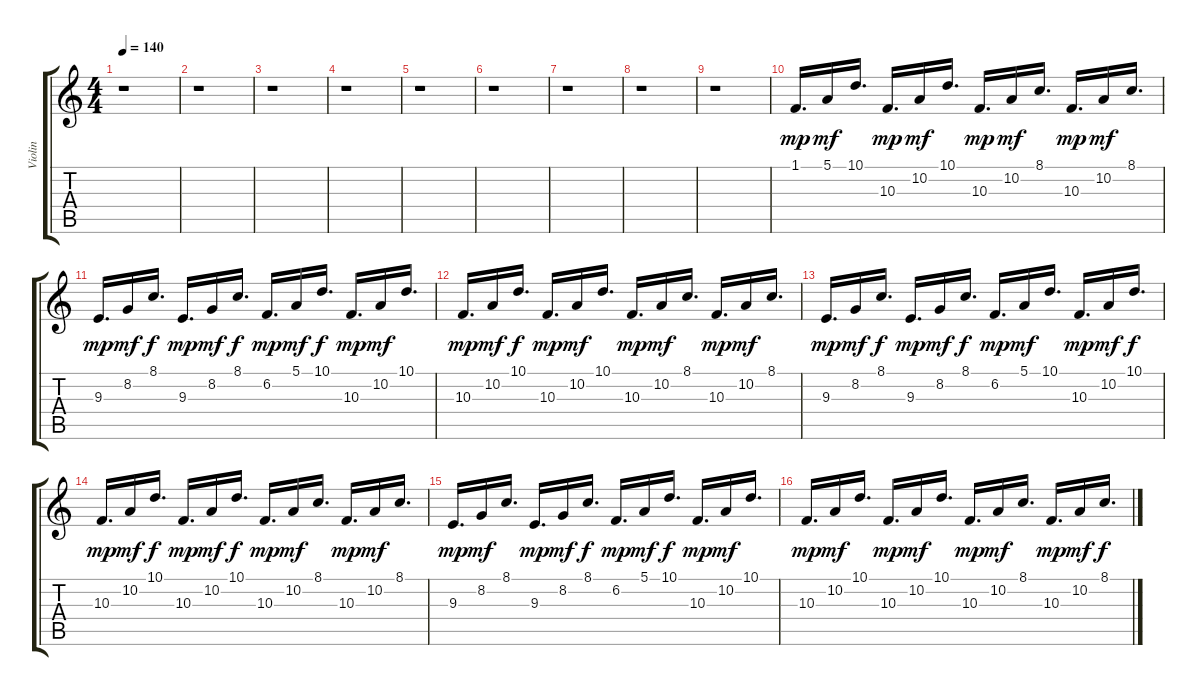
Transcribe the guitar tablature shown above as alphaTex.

\track ("Violin" "Violin") {instrument violin}
\staff {score tabs}
\tuning (E4 B3 G3 D3 A2 E2) {hide}
\ts (4 4)
\tempo 140
\clef g2
\ks c
r.1{dy mf} |
r.1 |
r.1 |
r.1 |
r.1 |
r.1 |
r.1 |
r.1 |
r.1 |
1.1.16{d dy mp} 5.1.16{dy mf} 10.1.16{d} 10.3.16{d dy mp} 10.2.16{dy mf} 10.1.16{d} 10.3.16{d dy mp} 10.2.16{dy mf} 8.1.16{d} 10.3.16{d dy mp} 10.2.16{dy mf} 8.1.16{d} |
9.3.16{d dy mp} 8.2.16{dy mf} 8.1.16{d dy f} 9.3.16{d dy mp} 8.2.16{dy mf} 8.1.16{d dy f} 6.2.16{d dy mp} 5.1.16{dy mf} 10.1.16{d dy f} 10.3.16{d dy mp} 10.2.16{dy mf} 10.1.16{d} |
10.3.16{d dy mp} 10.2.16{dy mf} 10.1.16{d dy f} 10.3.16{d dy mp} 10.2.16{dy mf} 10.1.16{d} 10.3.16{d dy mp} 10.2.16{dy mf} 8.1.16{d} 10.3.16{d dy mp} 10.2.16{dy mf} 8.1.16{d} |
9.3.16{d dy mp} 8.2.16{dy mf} 8.1.16{d dy f} 9.3.16{d dy mp} 8.2.16{dy mf} 8.1.16{d dy f} 6.2.16{d dy mp} 5.1.16{dy mf} 10.1.16{d} 10.3.16{d dy mp} 10.2.16{dy mf} 10.1.16{d dy f} |
10.3.16{d dy mp} 10.2.16{dy mf} 10.1.16{d dy f} 10.3.16{d dy mp} 10.2.16{dy mf} 10.1.16{d dy f} 10.3.16{d dy mp} 10.2.16{dy mf} 8.1.16{d} 10.3.16{d dy mp} 10.2.16{dy mf} 8.1.16{d} |
9.3.16{d dy mp} 8.2.16{dy mf} 8.1.16{d} 9.3.16{d dy mp} 8.2.16{dy mf} 8.1.16{d dy f} 6.2.16{d dy mp} 5.1.16{dy mf} 10.1.16{d dy f} 10.3.16{d dy mp} 10.2.16{dy mf} 10.1.16{d} |
10.3.16{d dy mp} 10.2.16{dy mf} 10.1.16{d} 10.3.16{d dy mp} 10.2.16{dy mf} 10.1.16{d} 10.3.16{d dy mp} 10.2.16{dy mf} 8.1.16{d} 10.3.16{d dy mp} 10.2.16{dy mf} 8.1.16{d dy f}
